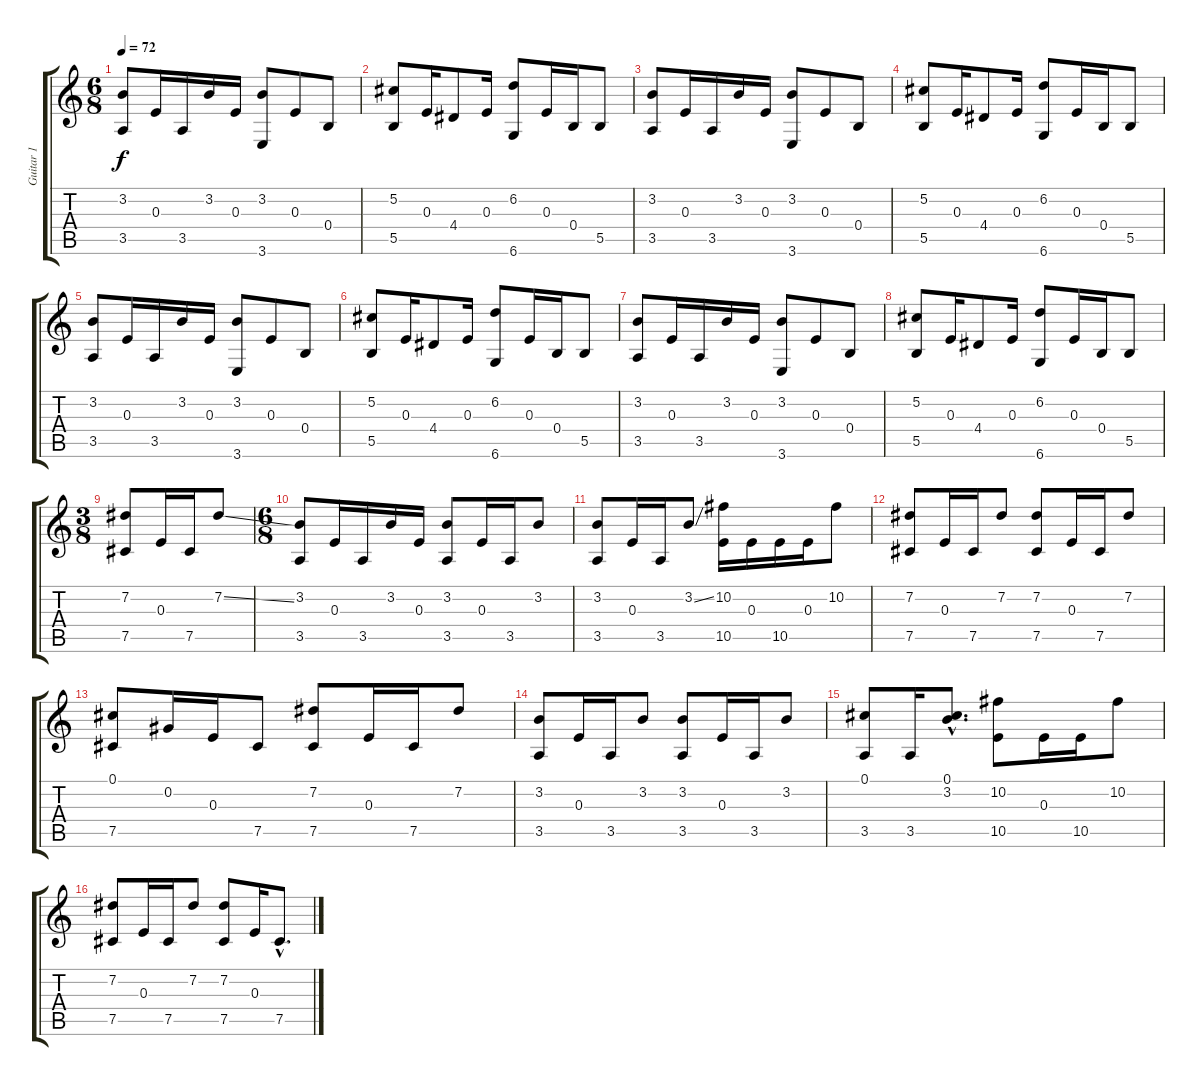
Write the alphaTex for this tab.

\track ("Guitar 1" "Guitar 1") {instrument acousticguitarnylon}
\staff {score tabs}
\tuning (Db4 Ab3 E3 B2 Gb2 Db2) {hide}
\ts (6 8)
\tempo 72
\clef g2
\ks c
(3.2 3.5).8{dy f} 0.3.16 3.5.16 3.2.16 0.3.16 (3.2 3.6).8 0.3.8 0.4.8 |
(5.2 5.5).8 0.3.16 4.4.8 0.3.16 (6.2 6.6).8 0.3.16 0.4.16 5.5.8 |
(3.2 3.5).8 0.3.16 3.5.16 3.2.16 0.3.16 (3.2 3.6).8 0.3.8 0.4.8 |
(5.2 5.5).8 0.3.16 4.4.8 0.3.16 (6.2 6.6).8 0.3.16 0.4.16 5.5.8 |
(3.2 3.5).8 0.3.16 3.5.16 3.2.16 0.3.16 (3.2 3.6).8 0.3.8 0.4.8 |
(5.2 5.5).8 0.3.16 4.4.8 0.3.16 (6.2 6.6).8 0.3.16 0.4.16 5.5.8 |
(3.2 3.5).8 0.3.16 3.5.16 3.2.16 0.3.16 (3.2 3.6).8 0.3.8 0.4.8 |
(5.2 5.5).8 0.3.16 4.4.8 0.3.16 (6.2 6.6).8 0.3.16 0.4.16 5.5.8 |
\ts (3 8)
(7.2 7.5).8 0.3.16 7.5.16 7.2{ss}.8 |
\ts (6 8)
(3.2 3.5).8 0.3.16 3.5.16 3.2.16 0.3.16 (3.2 3.5).8 0.3.16 3.5.16 3.2.8 |
(3.2 3.5).8 0.3.16 3.5.16 3.2{ss}.8 (10.2 10.5).16 0.3.16 10.5.16 0.3.16 10.2.8 |
(7.2 7.5).8 0.3.16 7.5.16 7.2.8 (7.2 7.5).8 0.3.16 7.5.16 7.2.8 |
(0.1 7.5).8 0.2.16 0.3.16 7.5.8 (7.2 7.5).8 0.3.16 7.5.16 7.2.8 |
(3.2 3.5).8 0.3.16 3.5.16 3.2.8 (3.2 3.5).8 0.3.16 3.5.16 3.2.8 |
(0.1 3.5).8 3.5.16 (0.1{hac} 3.2{hac}).8{d} (10.2 10.5).8 0.3.16 10.5.16 10.2.8 |
(7.2 7.5).8 0.3.16 7.5.16 7.2.8 (7.2 7.5).8 0.3.16 7.5{hac}.8{d}
